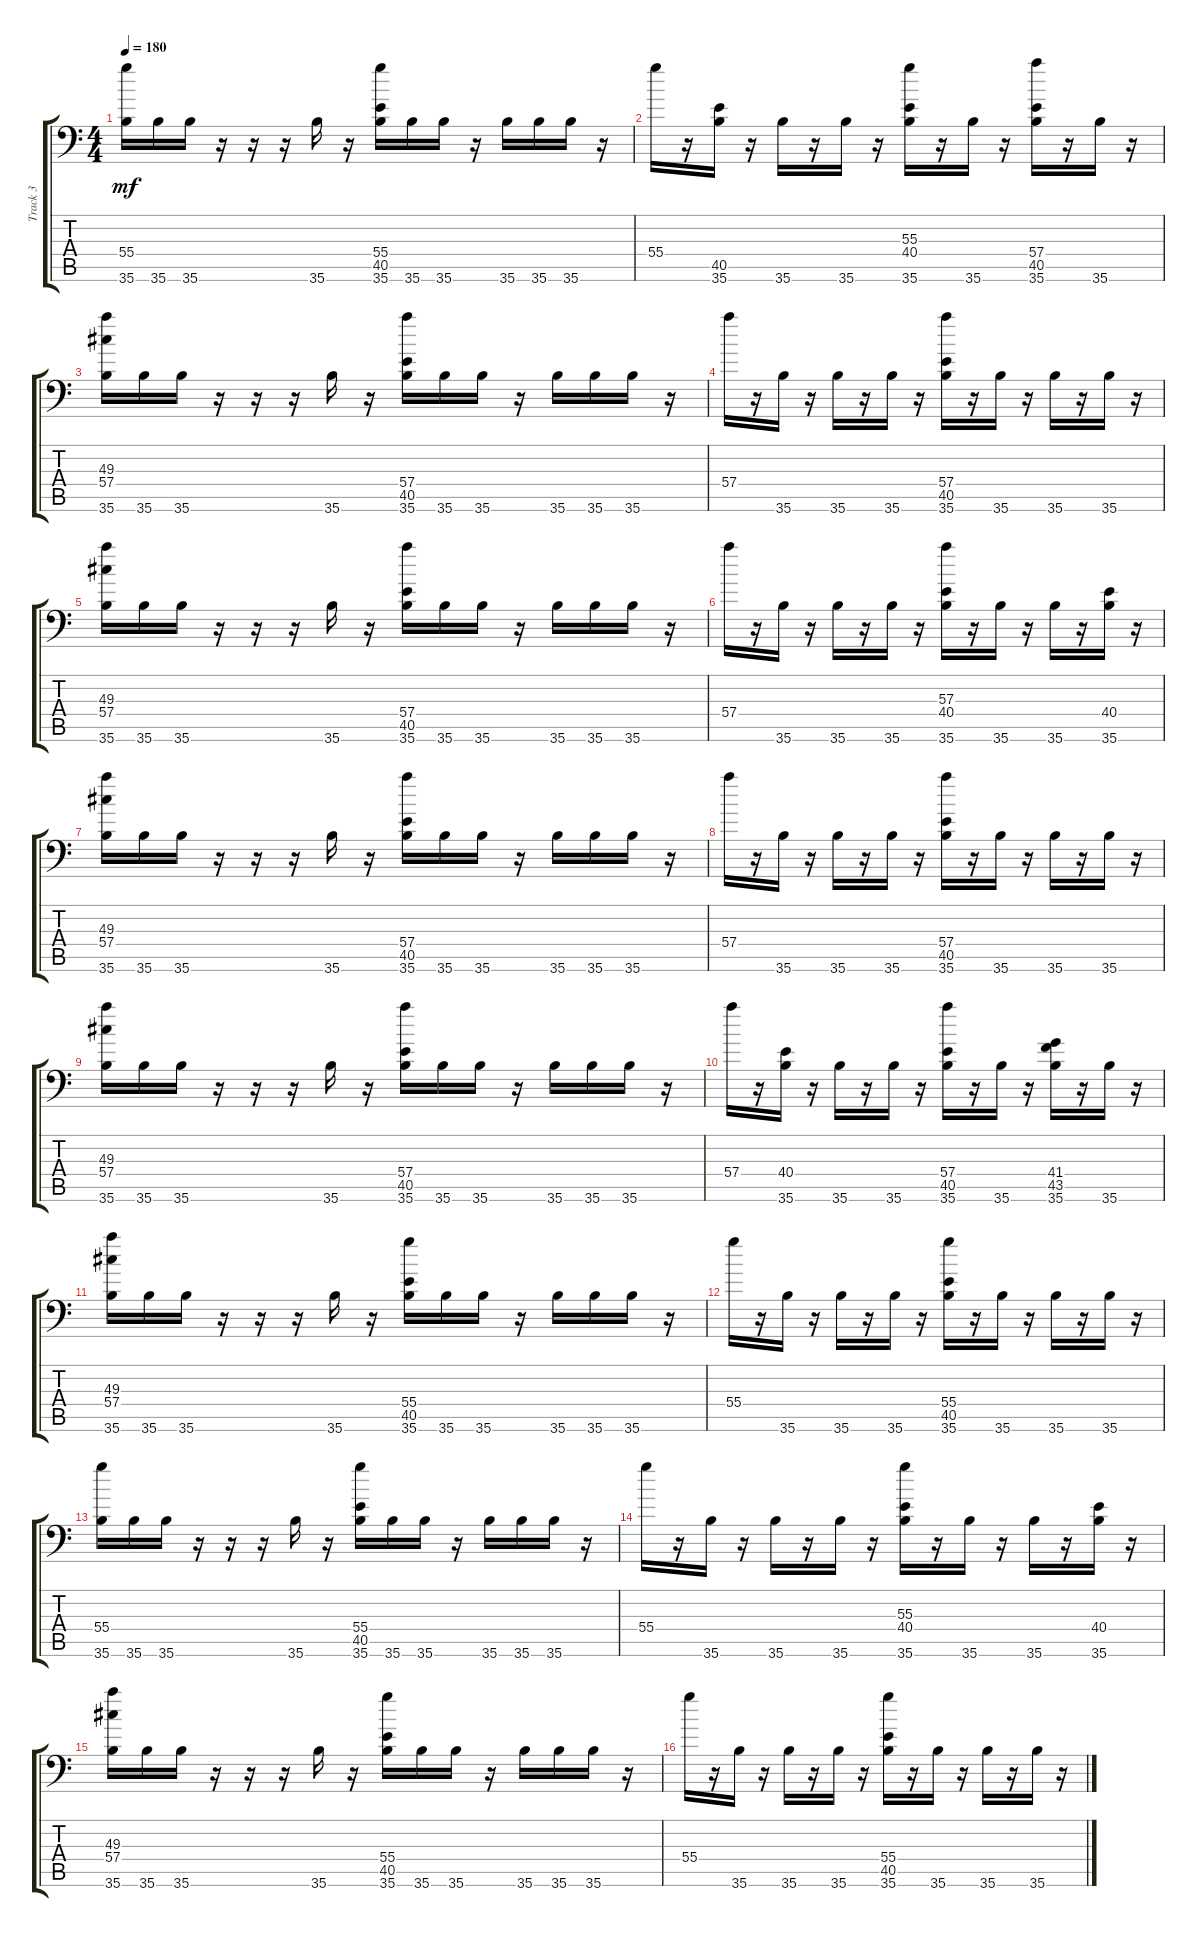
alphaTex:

\track ("Track 3" "Track 3") {instrument acousticgrandpiano}
\staff {score tabs}
\tuning (C-1 C-1 C-1 C-1 C-1 C-1) {hide}
\ts (4 4)
\tempo 180
\clef f4
\ks c
(55.4 35.6).16{dy mf} 35.6.16 35.6.16 r.16 r.16 r.16 35.6.16 r.16 (55.4 40.5 35.6).16 35.6.16 35.6.16 r.16 35.6.16 35.6.16 35.6.16 r.16 |
55.4.16 r.16 (40.5 35.6).16 r.16 35.6.16 r.16 35.6.16 r.16 (55.3 40.4 35.6).16 r.16 35.6.16 r.16 (57.4 40.5 35.6).16 r.16 35.6.16 r.16 |
(49.3 57.4 35.6).16 35.6.16 35.6.16 r.16 r.16 r.16 35.6.16 r.16 (57.4 40.5 35.6).16 35.6.16 35.6.16 r.16 35.6.16 35.6.16 35.6.16 r.16 |
57.4.16 r.16 35.6.16 r.16 35.6.16 r.16 35.6.16 r.16 (57.4 40.5 35.6).16 r.16 35.6.16 r.16 35.6.16 r.16 35.6.16 r.16 |
(49.3 57.4 35.6).16 35.6.16 35.6.16 r.16 r.16 r.16 35.6.16 r.16 (57.4 40.5 35.6).16 35.6.16 35.6.16 r.16 35.6.16 35.6.16 35.6.16 r.16 |
57.4.16 r.16 35.6.16 r.16 35.6.16 r.16 35.6.16 r.16 (57.3 40.4 35.6).16 r.16 35.6.16 r.16 35.6.16 r.16 (40.4 35.6).16 r.16 |
(49.3 57.4 35.6).16 35.6.16 35.6.16 r.16 r.16 r.16 35.6.16 r.16 (57.4 40.5 35.6).16 35.6.16 35.6.16 r.16 35.6.16 35.6.16 35.6.16 r.16 |
57.4.16 r.16 35.6.16 r.16 35.6.16 r.16 35.6.16 r.16 (57.4 40.5 35.6).16 r.16 35.6.16 r.16 35.6.16 r.16 35.6.16 r.16 |
(49.3 57.4 35.6).16 35.6.16 35.6.16 r.16 r.16 r.16 35.6.16 r.16 (57.4 40.5 35.6).16 35.6.16 35.6.16 r.16 35.6.16 35.6.16 35.6.16 r.16 |
57.4.16 r.16 (40.4 35.6).16 r.16 35.6.16 r.16 35.6.16 r.16 (57.4 40.5 35.6).16 r.16 35.6.16 r.16 (41.4 43.5 35.6).16 r.16 35.6.16 r.16 |
(49.3 57.4 35.6).16 35.6.16 35.6.16 r.16 r.16 r.16 35.6.16 r.16 (55.4 40.5 35.6).16 35.6.16 35.6.16 r.16 35.6.16 35.6.16 35.6.16 r.16 |
55.4.16 r.16 35.6.16 r.16 35.6.16 r.16 35.6.16 r.16 (55.4 40.5 35.6).16 r.16 35.6.16 r.16 35.6.16 r.16 35.6.16 r.16 |
(55.4 35.6).16 35.6.16 35.6.16 r.16 r.16 r.16 35.6.16 r.16 (55.4 40.5 35.6).16 35.6.16 35.6.16 r.16 35.6.16 35.6.16 35.6.16 r.16 |
55.4.16 r.16 35.6.16 r.16 35.6.16 r.16 35.6.16 r.16 (55.3 40.4 35.6).16 r.16 35.6.16 r.16 35.6.16 r.16 (40.4 35.6).16 r.16 |
(49.3 57.4 35.6).16 35.6.16 35.6.16 r.16 r.16 r.16 35.6.16 r.16 (55.4 40.5 35.6).16 35.6.16 35.6.16 r.16 35.6.16 35.6.16 35.6.16 r.16 |
55.4.16 r.16 35.6.16 r.16 35.6.16 r.16 35.6.16 r.16 (55.4 40.5 35.6).16 r.16 35.6.16 r.16 35.6.16 r.16 35.6.16 r.16
